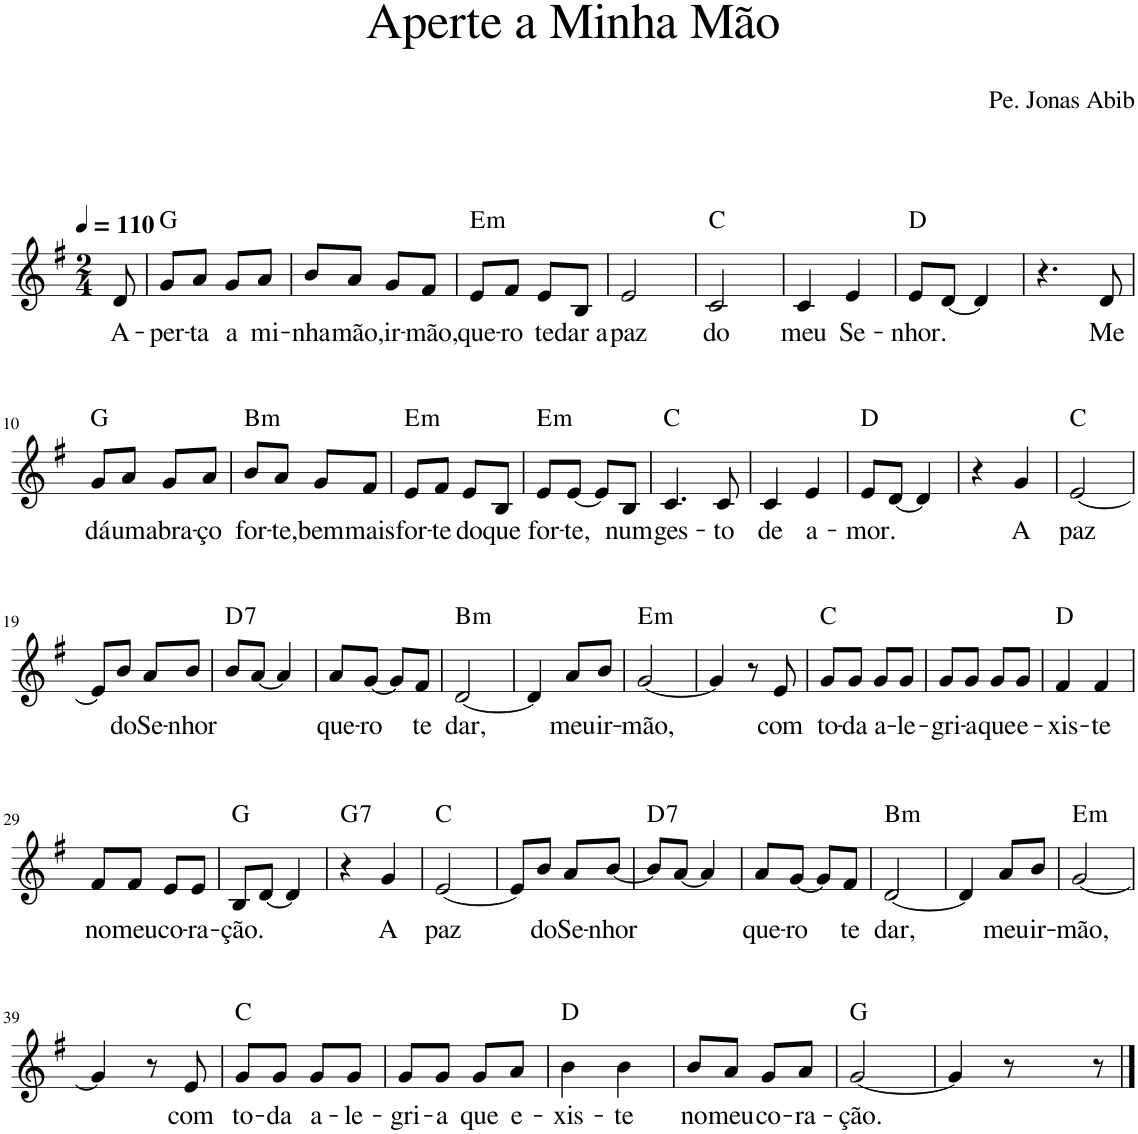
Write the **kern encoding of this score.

**kern	**text	**harte
*part1	*part1	*part1
*staff1	*staff1	*
*I"Voz	*	*
*I'Vo.	*	*
*clefG2	*	*
*k[f#]	*	*
*M2/4	*	*
*MM110	*	*
=1	=1	=1
!	!LO:LY:b	!
8d/	A-	.
=2	=2	=2
!	!LO:LY:b	!
8g/L	-per-	G:maj
!	!LO:LY:b	!
8a/J	-ta	.
!	!LO:LY:b	!
8g/L	a	.
!	!LO:LY:b	!
8a/J	mi-	.
=3	=3	=3
!	!LO:LY:b	!
8b/L	-nha	.
!	!LO:LY:b	!
8a/J	mão,	.
!	!LO:LY:b	!
8g/L	ir-	.
!	!LO:LY:b	!
8f#/J	-mão,	.
=4	=4	=4
!	!LO:LY:b	!LO:H:kt=m
8e/L	que-	E:min
!	!LO:LY:b	!
8f#/J	-ro	.
!	!LO:LY:b	!
8e/L	te	.
!	!LO:LY:b	!
8B/J	dar a	.
=5	=5	=5
!	!LO:LY:b	!
2e/	paz	.
=6	=6	=6
!	!LO:LY:b	!
2c/	do	C:maj
=7	=7	=7
!	!LO:LY:b	!
4c/	meu	.
!	!LO:LY:b	!
4e/	Se-	.
=8	=8	=8
!	!LO:LY:b	!
8e/L	-nhor.	D:maj
[8d/J	.	.
4d/]	.	.
=9	=9	=9
4.r	.	.
!	!LO:LY:b	!
8d/	Me	.
!!LO:LB:g=z
=10	=10	=10
!	!LO:LY:b	!
8g/L	dá	G:maj
!	!LO:LY:b	!
8a/J	um	.
!	!LO:LY:b	!
8g/L	abra-	.
!	!LO:LY:b	!
8a/J	-ço	.
=11	=11	=11
!	!LO:LY:b	!LO:H:kt=m
8b/L	for-	B:min
!	!LO:LY:b	!
8a/J	-te,	.
!	!LO:LY:b	!
8g/L	bem	.
!	!LO:LY:b	!
8f#/J	mais	.
=12	=12	=12
!	!LO:LY:b	!LO:H:kt=m
8e/L	for-	E:min
!	!LO:LY:b	!
8f#/J	-te	.
!	!LO:LY:b	!
8e/L	do	.
!	!LO:LY:b	!
8B/J	que	.
=13	=13	=13
!	!LO:LY:b	!LO:H:kt=m
8e/L	for-	E:min
!	!LO:LY:b	!
[8e/J	-te,	.
8e/L]	.	.
!	!LO:LY:b	!
8B/J	num	.
=14	=14	=14
!	!LO:LY:b	!
4.c/	ges-	C:maj
!	!LO:LY:b	!
8c/	-to	.
=15	=15	=15
!	!LO:LY:b	!
4c/	de	.
!	!LO:LY:b	!
4e/	a-	.
=16	=16	=16
!	!LO:LY:b	!
8e/L	-mor.	D:maj
[8d/J	.	.
4d/]	.	.
=17	=17	=17
4r	.	.
!	!LO:LY:b	!
4g/	A	.
=18	=18	=18
!	!LO:LY:b	!
[2e/	paz	C:maj
!!LO:LB:g=z
=19	=19	=19
8e/L]	.	.
!	!LO:LY:b	!
8b/J	do	.
!	!LO:LY:b	!
8a/L	Se-	.
!	!LO:LY:b	!
8b/J	-nhor	.
=20	=20	=20
!	!	!LO:H:kt=7
8b/L	.	D:7
[8a/J	.	.
4a/]	.	.
=21	=21	=21
!	!LO:LY:b	!
8a/L	que-	.
!	!LO:LY:b	!
[8g/J	-ro	.
8g/L]	.	.
!	!LO:LY:b	!
8f#/J	te	.
=22	=22	=22
!	!LO:LY:b	!LO:H:kt=m
[2d/	dar,	B:min
=23	=23	=23
4d/]	.	.
!	!LO:LY:b	!
8a/L	meu	.
!	!LO:LY:b	!
8b/J	ir-	.
=24	=24	=24
!	!LO:LY:b	!LO:H:kt=m
[2g/	-mão,	E:min
=25	=25	=25
4g/]	.	.
8r	.	.
!	!LO:LY:b	!
8e/	com	.
=26	=26	=26
!	!LO:LY:b	!
8g/L	to-	C:maj
!	!LO:LY:b	!
8g/J	-da	.
!	!LO:LY:b	!
8g/L	a-	.
!	!LO:LY:b	!
8g/J	-le-	.
=27	=27	=27
!	!LO:LY:b	!
8g/L	-gri-	.
!	!LO:LY:b	!
8g/J	-a	.
!	!LO:LY:b	!
8g/L	que	.
!	!LO:LY:b	!
8g/J	e-	.
=28	=28	=28
!	!LO:LY:b	!
4f#/	-xis-	D:maj
!	!LO:LY:b	!
4f#/	-te	.
!!LO:LB:g=z
=29	=29	=29
!	!LO:LY:b	!
8f#/L	no	.
!	!LO:LY:b	!
8f#/J	meu	.
!	!LO:LY:b	!
8e/L	co-	.
!	!LO:LY:b	!
8e/J	-ra-	.
=30	=30	=30
!	!LO:LY:b	!
8B/L	-ção.	G:maj
[8d/J	.	.
4d/]	.	.
=31	=31	=31
!	!	!LO:H:kt=7
4r	.	G:7
!	!LO:LY:b	!
4g/	A	.
=32	=32	=32
!	!LO:LY:b	!
[2e/	paz	C:maj
=33	=33	=33
8e/L]	.	.
!	!LO:LY:b	!
8b/J	do	.
!	!LO:LY:b	!
8a/L	Se-	.
!	!LO:LY:b	!
[8b/J	-nhor	.
=34	=34	=34
!	!	!LO:H:kt=7
8b/L]	.	D:7
[8a/J	.	.
4a/]	.	.
=35	=35	=35
!	!LO:LY:b	!
8a/L	que-	.
!	!LO:LY:b	!
[8g/J	-ro	.
8g/L]	.	.
!	!LO:LY:b	!
8f#/J	te	.
=36	=36	=36
!	!LO:LY:b	!LO:H:kt=m
[2d/	dar,	B:min
=37	=37	=37
4d/]	.	.
!	!LO:LY:b	!
8a/L	meu	.
!	!LO:LY:b	!
8b/J	ir-	.
=38	=38	=38
!	!LO:LY:b	!LO:H:kt=m
[2g/	-mão,	E:min
!!LO:LB:g=z
=39	=39	=39
4g/]	.	.
8r	.	.
!	!LO:LY:b	!
8e/	com	.
=40	=40	=40
!	!LO:LY:b	!
8g/L	to-	C:maj
!	!LO:LY:b	!
8g/J	-da	.
!	!LO:LY:b	!
8g/L	a-	.
!	!LO:LY:b	!
8g/J	-le-	.
=41	=41	=41
!	!LO:LY:b	!
8g/L	-gri-	.
!	!LO:LY:b	!
8g/J	-a	.
!	!LO:LY:b	!
8g/L	que	.
!	!LO:LY:b	!
8a/J	e-	.
=42	=42	=42
!	!LO:LY:b	!
4b\	-xis-	D:maj
!	!LO:LY:b	!
4b\	-te	.
=43	=43	=43
!	!LO:LY:b	!
8b/L	no	.
!	!LO:LY:b	!
8a/J	meu	.
!	!LO:LY:b	!
8g/L	co-	.
!	!LO:LY:b	!
8a/J	-ra-	.
=44	=44	=44
!	!LO:LY:b	!
[2g/	-ção.	G:maj
=45	=45	=45
4g/]	.	.
8r	.	.
8r	.	.
==	==	==
*-	*-	*-
